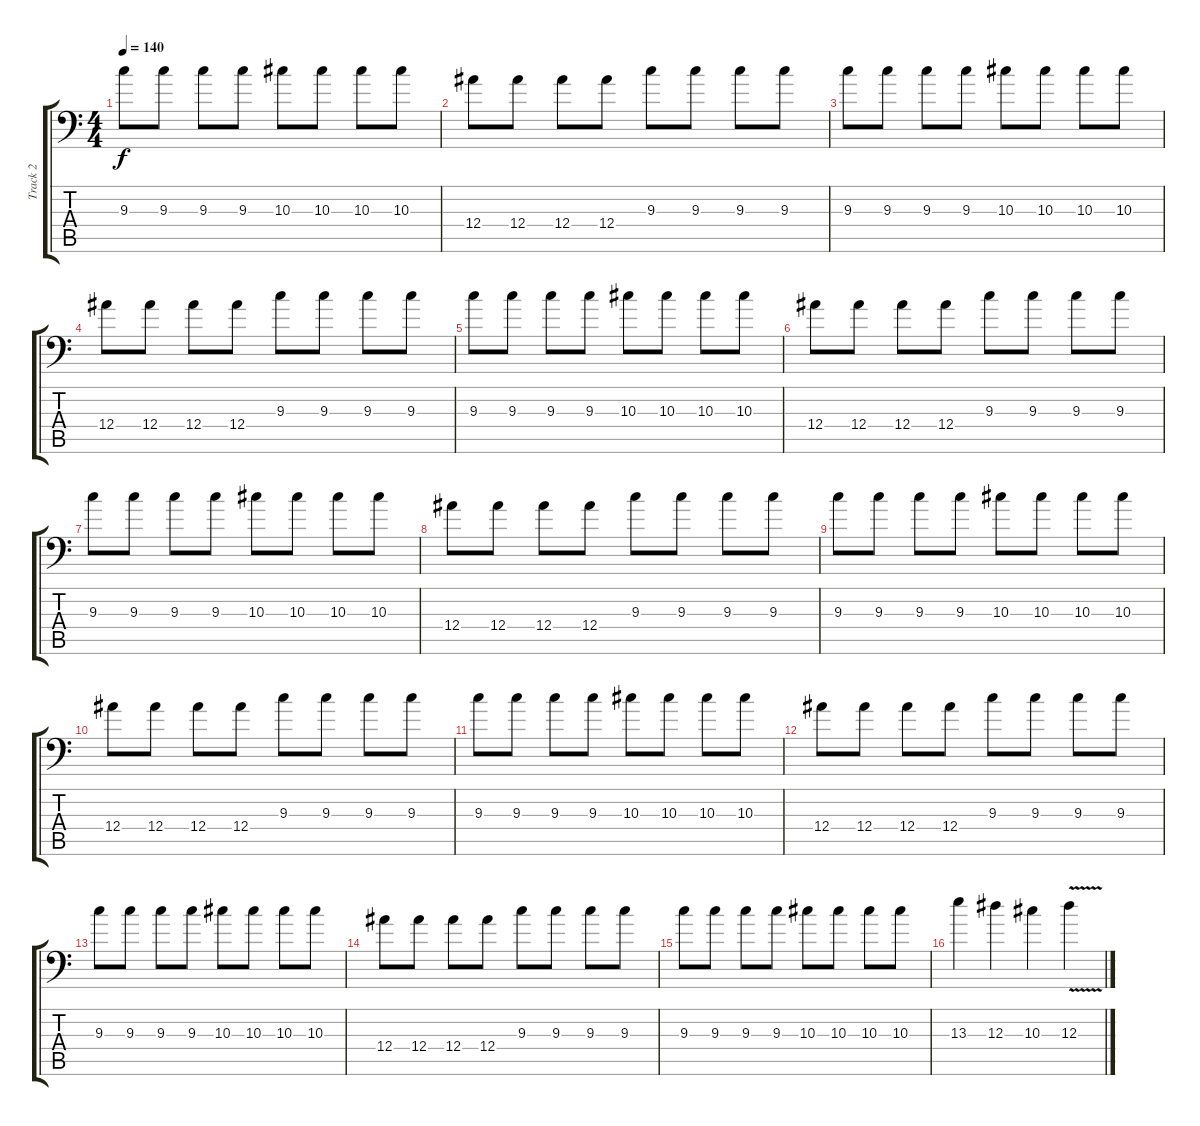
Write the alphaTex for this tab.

\track ("Track 2" "Track 2") {instrument distortionguitar}
\staff {score tabs}
\tuning (C4 G3 Eb3 Bb2 F2 Bb1) {hide}
\ts (4 4)
\tempo 140
\clef f4
\ks c
9.3.8{dy f} 9.3.8 9.3.8 9.3.8 10.3.8 10.3.8 10.3.8 10.3.8 |
12.4.8 12.4.8 12.4.8 12.4.8 9.3.8 9.3.8 9.3.8 9.3.8 |
9.3.8 9.3.8 9.3.8 9.3.8 10.3.8 10.3.8 10.3.8 10.3.8 |
12.4.8 12.4.8 12.4.8 12.4.8 9.3.8 9.3.8 9.3.8 9.3.8 |
9.3.8 9.3.8 9.3.8 9.3.8 10.3.8 10.3.8 10.3.8 10.3.8 |
12.4.8 12.4.8 12.4.8 12.4.8 9.3.8 9.3.8 9.3.8 9.3.8 |
9.3.8 9.3.8 9.3.8 9.3.8 10.3.8 10.3.8 10.3.8 10.3.8 |
12.4.8 12.4.8 12.4.8 12.4.8 9.3.8 9.3.8 9.3.8 9.3.8 |
9.3.8 9.3.8 9.3.8 9.3.8 10.3.8 10.3.8 10.3.8 10.3.8 |
12.4.8 12.4.8 12.4.8 12.4.8 9.3.8 9.3.8 9.3.8 9.3.8 |
9.3.8 9.3.8 9.3.8 9.3.8 10.3.8 10.3.8 10.3.8 10.3.8 |
12.4.8 12.4.8 12.4.8 12.4.8 9.3.8 9.3.8 9.3.8 9.3.8 |
9.3.8 9.3.8 9.3.8 9.3.8 10.3.8 10.3.8 10.3.8 10.3.8 |
12.4.8 12.4.8 12.4.8 12.4.8 9.3.8 9.3.8 9.3.8 9.3.8 |
9.3.8 9.3.8 9.3.8 9.3.8 10.3.8 10.3.8 10.3.8 10.3.8 |
13.3.4 12.3.4 10.3.4 12.3{v}.4
